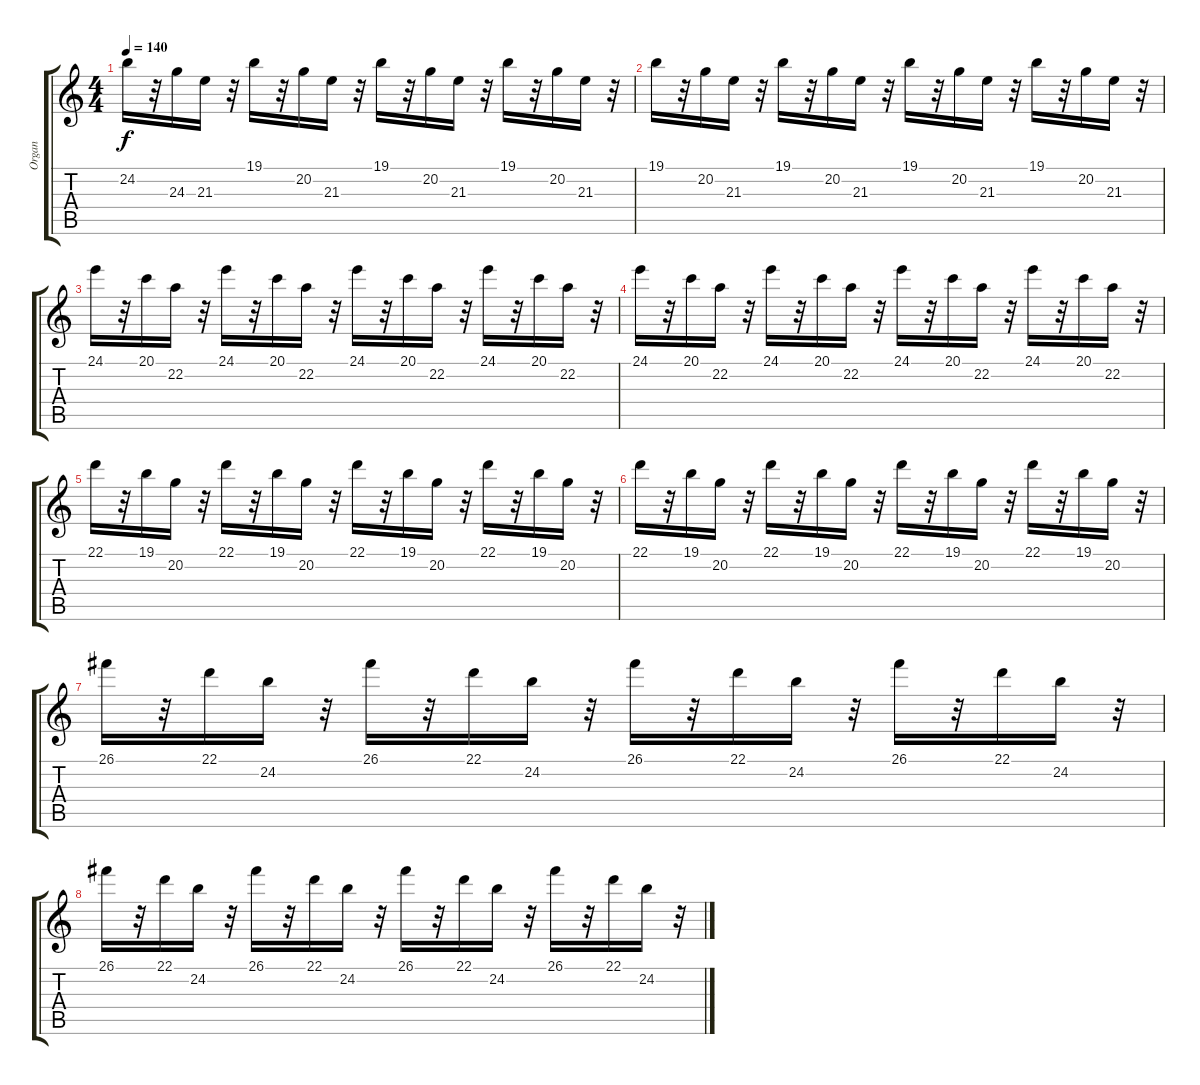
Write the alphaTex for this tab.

\track ("Organ" "Organ") {instrument drawbarorgan}
\staff {score tabs}
\tuning (E4 B3 G3 D3 A2 E2) {hide}
\ts (4 4)
\tempo 140
\clef g2
\ks c
24.2.16{dy f} r.32 24.3.16 21.3.16 r.32 19.1.16 r.32 20.2.16 21.3.16 r.32 19.1.16 r.32 20.2.16 21.3.16 r.32 19.1.16 r.32 20.2.16 21.3.16 r.32 |
19.1.16 r.32 20.2.16 21.3.16 r.32 19.1.16 r.32 20.2.16 21.3.16 r.32 19.1.16 r.32 20.2.16 21.3.16 r.32 19.1.16 r.32 20.2.16 21.3.16 r.32 |
24.1.16 r.32 20.1.16 22.2.16 r.32 24.1.16 r.32 20.1.16 22.2.16 r.32 24.1.16 r.32 20.1.16 22.2.16 r.32 24.1.16 r.32 20.1.16 22.2.16 r.32 |
24.1.16 r.32 20.1.16 22.2.16 r.32 24.1.16 r.32 20.1.16 22.2.16 r.32 24.1.16 r.32 20.1.16 22.2.16 r.32 24.1.16 r.32 20.1.16 22.2.16 r.32 |
22.1.16 r.32 19.1.16 20.2.16 r.32 22.1.16 r.32 19.1.16 20.2.16 r.32 22.1.16 r.32 19.1.16 20.2.16 r.32 22.1.16 r.32 19.1.16 20.2.16 r.32 |
22.1.16 r.32 19.1.16 20.2.16 r.32 22.1.16 r.32 19.1.16 20.2.16 r.32 22.1.16 r.32 19.1.16 20.2.16 r.32 22.1.16 r.32 19.1.16 20.2.16 r.32 |
26.1.16 r.32 22.1.16 24.2.16 r.32 26.1.16 r.32 22.1.16 24.2.16 r.32 26.1.16 r.32 22.1.16 24.2.16 r.32 26.1.16 r.32 22.1.16 24.2.16 r.32 |
26.1.16 r.32 22.1.16 24.2.16 r.32 26.1.16 r.32 22.1.16 24.2.16 r.32 26.1.16 r.32 22.1.16 24.2.16 r.32 26.1.16 r.32 22.1.16 24.2.16 r.32
